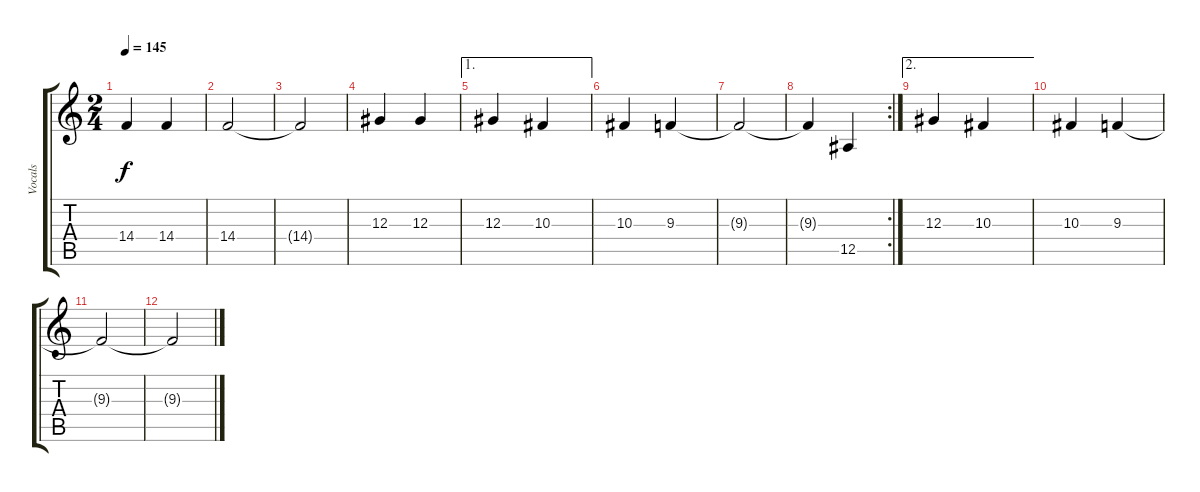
\track ("Vocals" "Vocals") {instrument pad7halo}
\staff {score tabs}
\tuning (F4 C4 Ab3 Eb3 Bb2 Eb2) {hide}
\ts (2 4)
\tempo 145
\clef g2
\ks c
14.4.4{dy f} 14.4.4 |
14.4.2 |
14.4{t}.2 |
12.3.4 12.3.4 |
\ae 1
12.3.4 10.3.4 |
10.3.4 9.3.4 |
9.3{t}.2 |
\rc 2
9.3{t}.4 12.5.4 |
\ae 2
12.3.4 10.3.4 |
10.3.4 9.3.4 |
9.3{t}.2 |
9.3{t}.2
